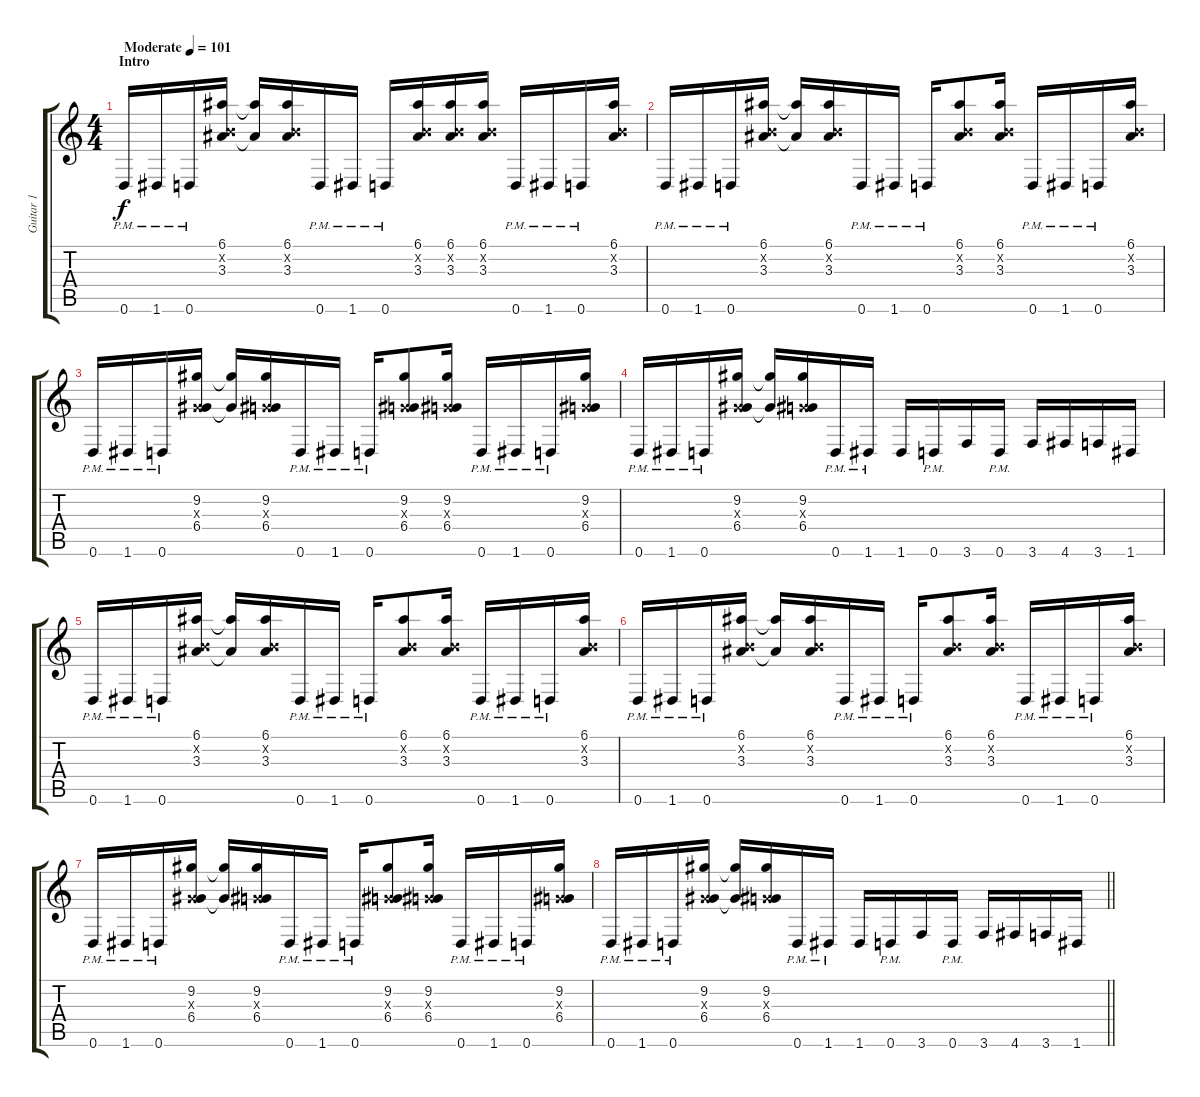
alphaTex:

\track ("Guitar 1" "Guitar 1") {instrument distortionguitar}
\staff {score tabs}
\tuning (E4 B3 G3 D3 A2 D2) {hide}
\ts (4 4)
\section ("" "Intro")
\tempo (101 "Moderate")
\clef g2
\ks c
0.6{pm}.16{dy f instrument distortionguitar} 1.6{pm}.16 0.6{pm}.16 (6.1 0.2{x} 3.3).16 (6.1{t} 3.3{t}).16 (6.1 0.2{x} 3.3).16 0.6{pm}.16 1.6{pm}.16 0.6{pm}.16 (6.1 0.2{x} 3.3).16 (6.1 0.2{x} 3.3).16 (6.1 0.2{x} 3.3).16 0.6{pm}.16 1.6{pm}.16 0.6{pm}.16 (6.1 0.2{x} 3.3).16 |
0.6{pm}.16 1.6{pm}.16 0.6{pm}.16 (6.1 0.2{x} 3.3).16 (6.1{t} 3.3{t}).16 (6.1 0.2{x} 3.3).16 0.6{pm}.16 1.6{pm}.16 0.6{pm}.16 (6.1 0.2{x} 3.3).8 (6.1 0.2{x} 3.3).16 0.6{pm}.16 1.6{pm}.16 0.6{pm}.16 (6.1 0.2{x} 3.3).16 |
0.6{pm}.16 1.6{pm}.16 0.6{pm}.16 (9.2 0.3{x} 6.4).16 (9.2{t} 6.4{t}).16 (9.2 0.3{x} 6.4).16 0.6{pm}.16 1.6{pm}.16 0.6{pm}.16 (9.2 0.3{x} 6.4).8 (9.2 0.3{x} 6.4).16 0.6{pm}.16 1.6{pm}.16 0.6{pm}.16 (9.2 0.3{x} 6.4).16 |
0.6{pm}.16 1.6{pm}.16 0.6{pm}.16 (9.2 0.3{x} 6.4).16 (9.2{t} 6.4{t}).16 (9.2 0.3{x} 6.4).16 0.6{pm}.16 1.6{pm}.16 1.6.16 0.6{pm}.16 3.6.16 0.6{pm}.16 3.6.16 4.6.16 3.6.16 1.6.16 |
0.6{pm}.16 1.6{pm}.16 0.6{pm}.16 (6.1 0.2{x} 3.3).16 (6.1{t} 3.3{t}).16 (6.1 0.2{x} 3.3).16 0.6{pm}.16 1.6{pm}.16 0.6{pm}.16 (6.1 0.2{x} 3.3).8 (6.1 0.2{x} 3.3).16 0.6{pm}.16 1.6{pm}.16 0.6{pm}.16 (6.1 0.2{x} 3.3).16 |
0.6{pm}.16 1.6{pm}.16 0.6{pm}.16 (6.1 0.2{x} 3.3).16 (6.1{t} 3.3{t}).16 (6.1 0.2{x} 3.3).16 0.6{pm}.16 1.6{pm}.16 0.6{pm}.16 (6.1 0.2{x} 3.3).8 (6.1 0.2{x} 3.3).16 0.6{pm}.16 1.6{pm}.16 0.6{pm}.16 (6.1 0.2{x} 3.3).16 |
0.6{pm}.16 1.6{pm}.16 0.6{pm}.16 (9.2 0.3{x} 6.4).16 (9.2{t} 6.4{t}).16 (9.2 0.3{x} 6.4).16 0.6{pm}.16 1.6{pm}.16 0.6{pm}.16 (9.2 0.3{x} 6.4).8 (9.2 0.3{x} 6.4).16 0.6{pm}.16 1.6{pm}.16 0.6{pm}.16 (9.2 0.3{x} 6.4).16 |
\barLineRight lightlight
0.6{pm}.16 1.6{pm}.16 0.6{pm}.16 (9.2 0.3{x} 6.4).16 (9.2{t} 6.4{t}).16 (9.2 0.3{x} 6.4).16 0.6{pm}.16 1.6{pm}.16 1.6.16 0.6{pm}.16 3.6.16 0.6{pm}.16 3.6.16 4.6.16 3.6.16 1.6.16
